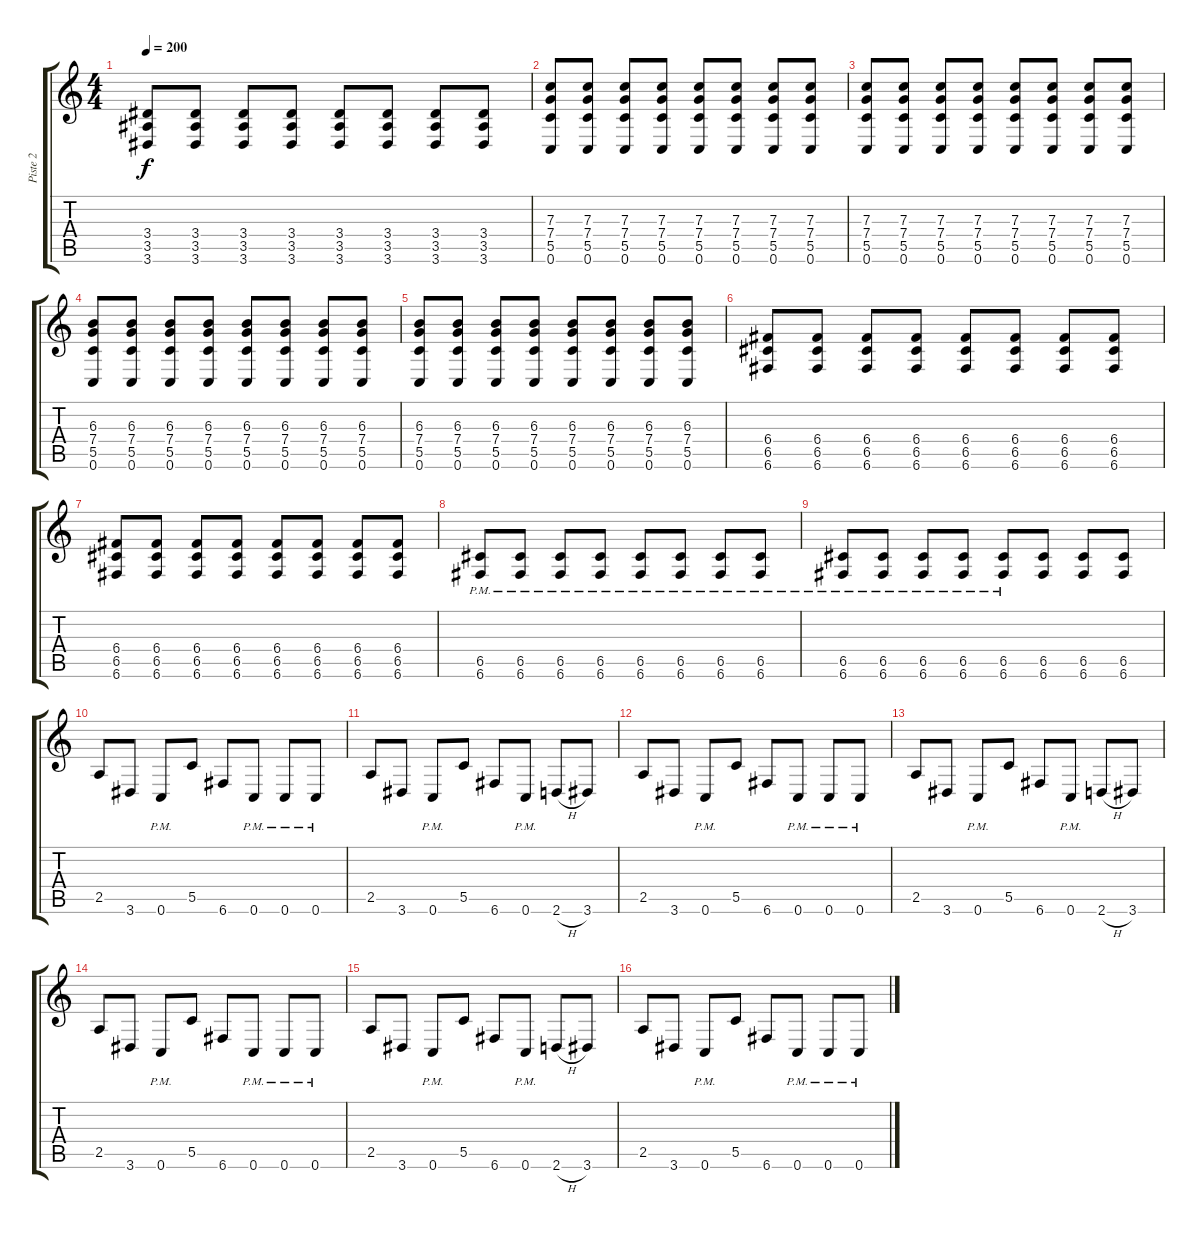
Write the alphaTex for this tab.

\track ("Piste 2" "Piste 2") {instrument distortionguitar}
\staff {score tabs}
\tuning (D4 A3 F3 C3 G2 C2) {hide}
\ts (4 4)
\tempo 200
\clef g2
\ks c
(3.4 3.5 3.6).8{dy f} (3.4 3.5 3.6).8 (3.4 3.5 3.6).8 (3.4 3.5 3.6).8 (3.4 3.5 3.6).8 (3.4 3.5 3.6).8 (3.4 3.5 3.6).8 (3.4 3.5 3.6).8 |
(7.3 7.4 5.5 0.6).8 (7.3 7.4 5.5 0.6).8 (7.3 7.4 5.5 0.6).8 (7.3 7.4 5.5 0.6).8 (7.3 7.4 5.5 0.6).8 (7.3 7.4 5.5 0.6).8 (7.3 7.4 5.5 0.6).8 (7.3 7.4 5.5 0.6).8 |
(7.3 7.4 5.5 0.6).8 (7.3 7.4 5.5 0.6).8 (7.3 7.4 5.5 0.6).8 (7.3 7.4 5.5 0.6).8 (7.3 7.4 5.5 0.6).8 (7.3 7.4 5.5 0.6).8 (7.3 7.4 5.5 0.6).8 (7.3 7.4 5.5 0.6).8 |
(6.3 7.4 5.5 0.6).8 (6.3 7.4 5.5 0.6).8 (6.3 7.4 5.5 0.6).8 (6.3 7.4 5.5 0.6).8 (6.3 7.4 5.5 0.6).8 (6.3 7.4 5.5 0.6).8 (6.3 7.4 5.5 0.6).8 (6.3 7.4 5.5 0.6).8 |
(6.3 7.4 5.5 0.6).8 (6.3 7.4 5.5 0.6).8 (6.3 7.4 5.5 0.6).8 (6.3 7.4 5.5 0.6).8 (6.3 7.4 5.5 0.6).8 (6.3 7.4 5.5 0.6).8 (6.3 7.4 5.5 0.6).8 (6.3 7.4 5.5 0.6).8 |
(6.4 6.5 6.6).8 (6.4 6.5 6.6).8 (6.4 6.5 6.6).8 (6.4 6.5 6.6).8 (6.4 6.5 6.6).8 (6.4 6.5 6.6).8 (6.4 6.5 6.6).8 (6.4 6.5 6.6).8 |
(6.4 6.5 6.6).8 (6.4 6.5 6.6).8 (6.4 6.5 6.6).8 (6.4 6.5 6.6).8 (6.4 6.5 6.6).8 (6.4 6.5 6.6).8 (6.4 6.5 6.6).8 (6.4 6.5 6.6).8 |
(6.5{pm} 6.6{pm}).8 (6.5{pm} 6.6{pm}).8 (6.5{pm} 6.6{pm}).8 (6.5{pm} 6.6{pm}).8 (6.5{pm} 6.6{pm}).8 (6.5{pm} 6.6{pm}).8 (6.5{pm} 6.6{pm}).8 (6.5{pm} 6.6{pm}).8 |
(6.5{pm} 6.6{pm}).8 (6.5{pm} 6.6{pm}).8 (6.5{pm} 6.6{pm}).8 (6.5{pm} 6.6{pm}).8 (6.5 6.6{pm}).8 (6.5 6.6).8 (6.5 6.6).8 (6.5 6.6).8 |
2.5.8 3.6.8 0.6{pm}.8 5.5.8 6.6.8 0.6{pm}.8 0.6{pm}.8 0.6{pm}.8 |
2.5.8 3.6.8 0.6{pm}.8 5.5.8 6.6.8 0.6{pm}.8 2.6{h}.8 3.6.8 |
2.5.8 3.6.8 0.6{pm}.8 5.5.8 6.6.8 0.6{pm}.8 0.6{pm}.8 0.6{pm}.8 |
2.5.8 3.6.8 0.6{pm}.8 5.5.8 6.6.8 0.6{pm}.8 2.6{h}.8 3.6.8 |
2.5.8 3.6.8 0.6{pm}.8 5.5.8 6.6.8 0.6{pm}.8 0.6{pm}.8 0.6{pm}.8 |
2.5.8 3.6.8 0.6{pm}.8 5.5.8 6.6.8 0.6{pm}.8 2.6{h}.8 3.6.8 |
2.5.8 3.6.8 0.6{pm}.8 5.5.8 6.6.8 0.6{pm}.8 0.6{pm}.8 0.6{pm}.8
